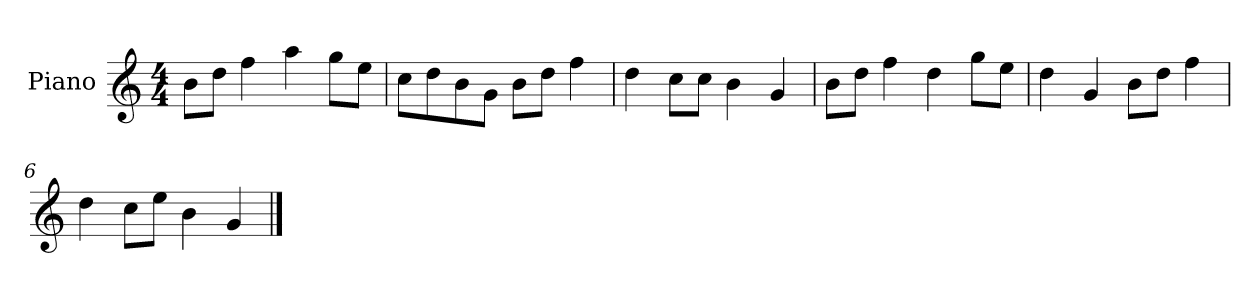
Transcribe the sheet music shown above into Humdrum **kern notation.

**kern
*part1
*staff1
*I"Piano
*I'P-no
*clefG2
*k[]
*M4/4
*MM90
=1
8b\L
8dd\J
4ff\
4aa\
8gg\L
8ee\J
=2
8cc\L
8dd\
8b\
8g\J
8b\L
8dd\J
4ff\
=3
4dd\
8cc\L
8cc\J
4b\
4g/
=4
8b\L
8dd\J
4ff\
4dd\
8gg\L
8ee\J
=5
4dd\
4g/
8b\L
8dd\J
4ff\
=6
4dd\
8cc\L
8ee\J
4b\
4g/
==
*-
